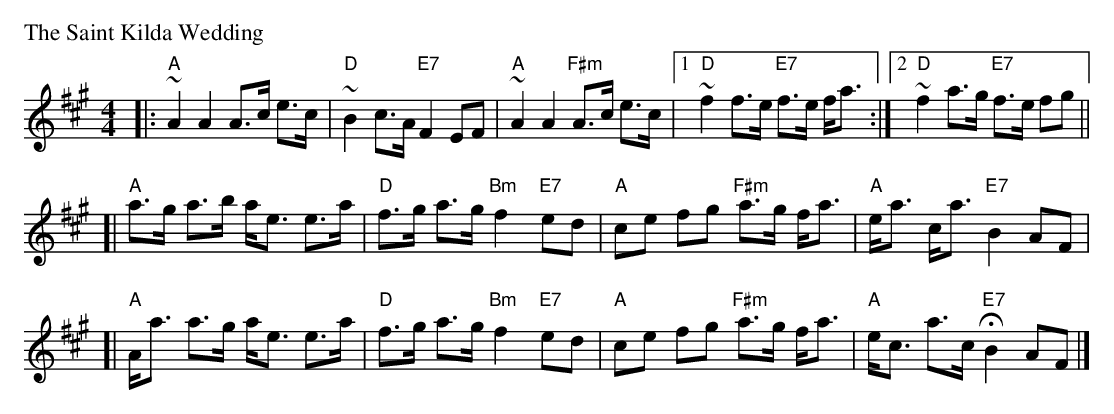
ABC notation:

X:1
P: The Saint Kilda Wedding
M: 4/4
L: 1/8
K: A
|: "A"~A2 A2 A>c e>c | "D"~B2 c>A "E7"F2 EF | "A"~A2 A2 "F#m"A>c e>c \
|1 "D"~f2 f>e "E7"f>e f<a :|2 "D"~f2 a>g "E7"f>e fg ||
[| "A"a>g a>b a<e e>a | "D"f>g a>g "Bm"f2 "E7"ed | "A"ce fg "F#m"a>g f<a | "A"e<a c<a "E7"B2 AF |
[| "A"A<a a>g a<e e>a | "D"f>g a>g "Bm"f2 "E7"ed | "A"ce fg "F#m"a>g f<a | "A"e<c a>c "E7"HB2 AF |]
